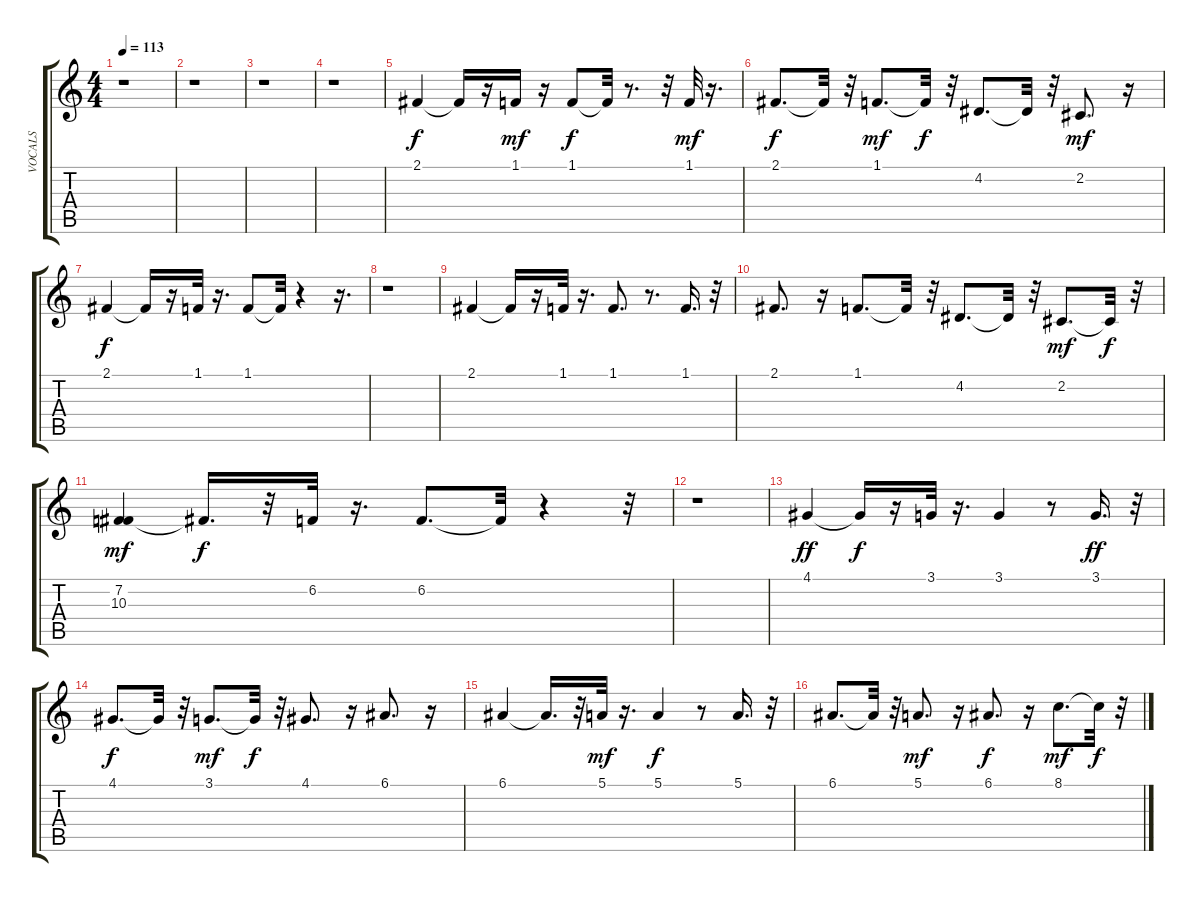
\track ("VOCALS" "VOCALS") {instrument voiceoohs}
\staff {score tabs}
\tuning (E4 B3 G3 D3 A2 E2) {hide}
\ts (4 4)
\tempo 113
\clef g2
\ks c
r.1{dy f} |
r.1 |
r.1 |
r.1 |
2.1.4 2.1{t}.16 r.16 1.1.16{dy mf} r.16 1.1.8{dy f} 1.1{t}.32 r.8{d} r.32 1.1.32{dy mf} r.16{d} |
2.1.8{d dy f} 2.1{t}.32 r.32 1.1.8{d dy mf} 1.1{t}.32{dy f} r.32 4.2.8{d} 4.2{t}.32 r.32 2.2.8{d dy mf} r.16 |
2.1.4{dy f} 2.1{t}.16 r.16 1.1.32 r.16{d} 1.1.8 1.1{t}.32 r.4 r.16{d} |
r.1 |
2.1.4 2.1{t}.16 r.16 1.1.32 r.16{d} 1.1.8{d} r.8{d} 1.1.16{d} r.32 |
2.1.8{d} r.16 1.1.8{d} 1.1{t}.32 r.32 4.2.8{d} 4.2{t}.32 r.32 2.2.8{d dy mf} 2.2{t}.32{dy f} r.32 |
(7.2 10.3).4{dy mf} 7.2{t}.16{d dy f} r.32 6.2.32 r.16{d} 6.2.8{d} 6.2{t}.32 r.4 r.32 |
r.1 |
4.1.4{dy ff} 4.1{t}.16{dy f} r.16 3.1.32 r.16{d} 3.1.4 r.8 3.1.16{d dy ff} r.32 |
4.1.8{d dy f} 4.1{t}.32 r.32 3.1.8{d dy mf} 3.1{t}.32{dy f} r.32 4.1.8{d} r.16 6.1.8{d} r.16 |
6.1.4 6.1{t}.16{d} r.32 5.1.32{dy mf} r.16{d} 5.1.4{dy f} r.8 5.1.16{d} r.32 |
6.1.8{d} 6.1{t}.32 r.32 5.1.8{d dy mf} r.16 6.1.8{d dy f} r.16 8.1.8{d dy mf} 8.1{t}.32{dy f} r.32
